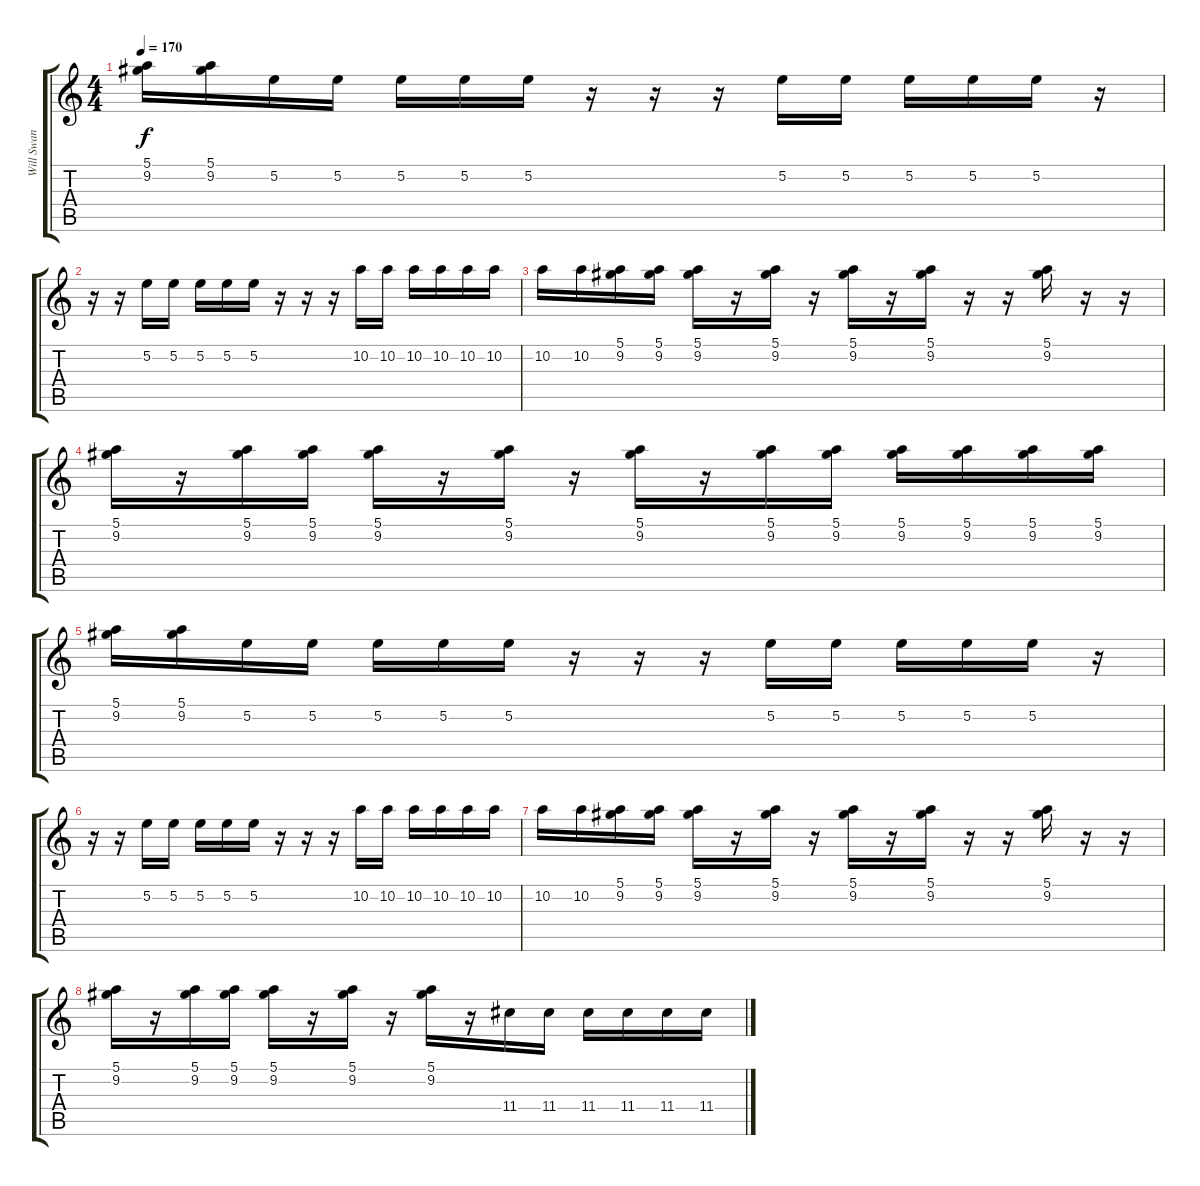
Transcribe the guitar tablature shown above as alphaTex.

\track ("Will Swan" "Will Swan") {instrument distortionguitar}
\staff {score tabs}
\tuning (E4 B3 G3 D3 A2 D2) {hide}
\ts (4 4)
\tempo 170
\clef g2
\ks c
(5.1 9.2).16{dy f} (5.1 9.2).16 5.2.16 5.2.16 5.2.16 5.2.16 5.2.16 r.16 r.16 r.16 5.2.16 5.2.16 5.2.16 5.2.16 5.2.16 r.16 |
r.16 r.16 5.2.16 5.2.16 5.2.16 5.2.16 5.2.16 r.16 r.16 r.16 10.2.16 10.2.16 10.2.16 10.2.16 10.2.16 10.2.16 |
10.2.16 10.2.16 (5.1 9.2).16 (5.1 9.2).16 (5.1 9.2).16 r.16 (5.1 9.2).16 r.16 (5.1 9.2).16 r.16 (5.1 9.2).16 r.16 r.16 (5.1 9.2).16 r.16 r.16 |
(5.1 9.2).16 r.16 (5.1 9.2).16 (5.1 9.2).16 (5.1 9.2).16 r.16 (5.1 9.2).16 r.16 (5.1 9.2).16 r.16 (5.1 9.2).16 (5.1 9.2).16 (5.1 9.2).16 (5.1 9.2).16 (5.1 9.2).16 (5.1 9.2).16 |
(5.1 9.2).16 (5.1 9.2).16 5.2.16 5.2.16 5.2.16 5.2.16 5.2.16 r.16 r.16 r.16 5.2.16 5.2.16 5.2.16 5.2.16 5.2.16 r.16 |
r.16 r.16 5.2.16 5.2.16 5.2.16 5.2.16 5.2.16 r.16 r.16 r.16 10.2.16 10.2.16 10.2.16 10.2.16 10.2.16 10.2.16 |
10.2.16 10.2.16 (5.1 9.2).16 (5.1 9.2).16 (5.1 9.2).16 r.16 (5.1 9.2).16 r.16 (5.1 9.2).16 r.16 (5.1 9.2).16 r.16 r.16 (5.1 9.2).16 r.16 r.16 |
(5.1 9.2).16 r.16 (5.1 9.2).16 (5.1 9.2).16 (5.1 9.2).16 r.16 (5.1 9.2).16 r.16 (5.1 9.2).16 r.16 11.4.16 11.4.16 11.4.16 11.4.16 11.4.16 11.4.16
